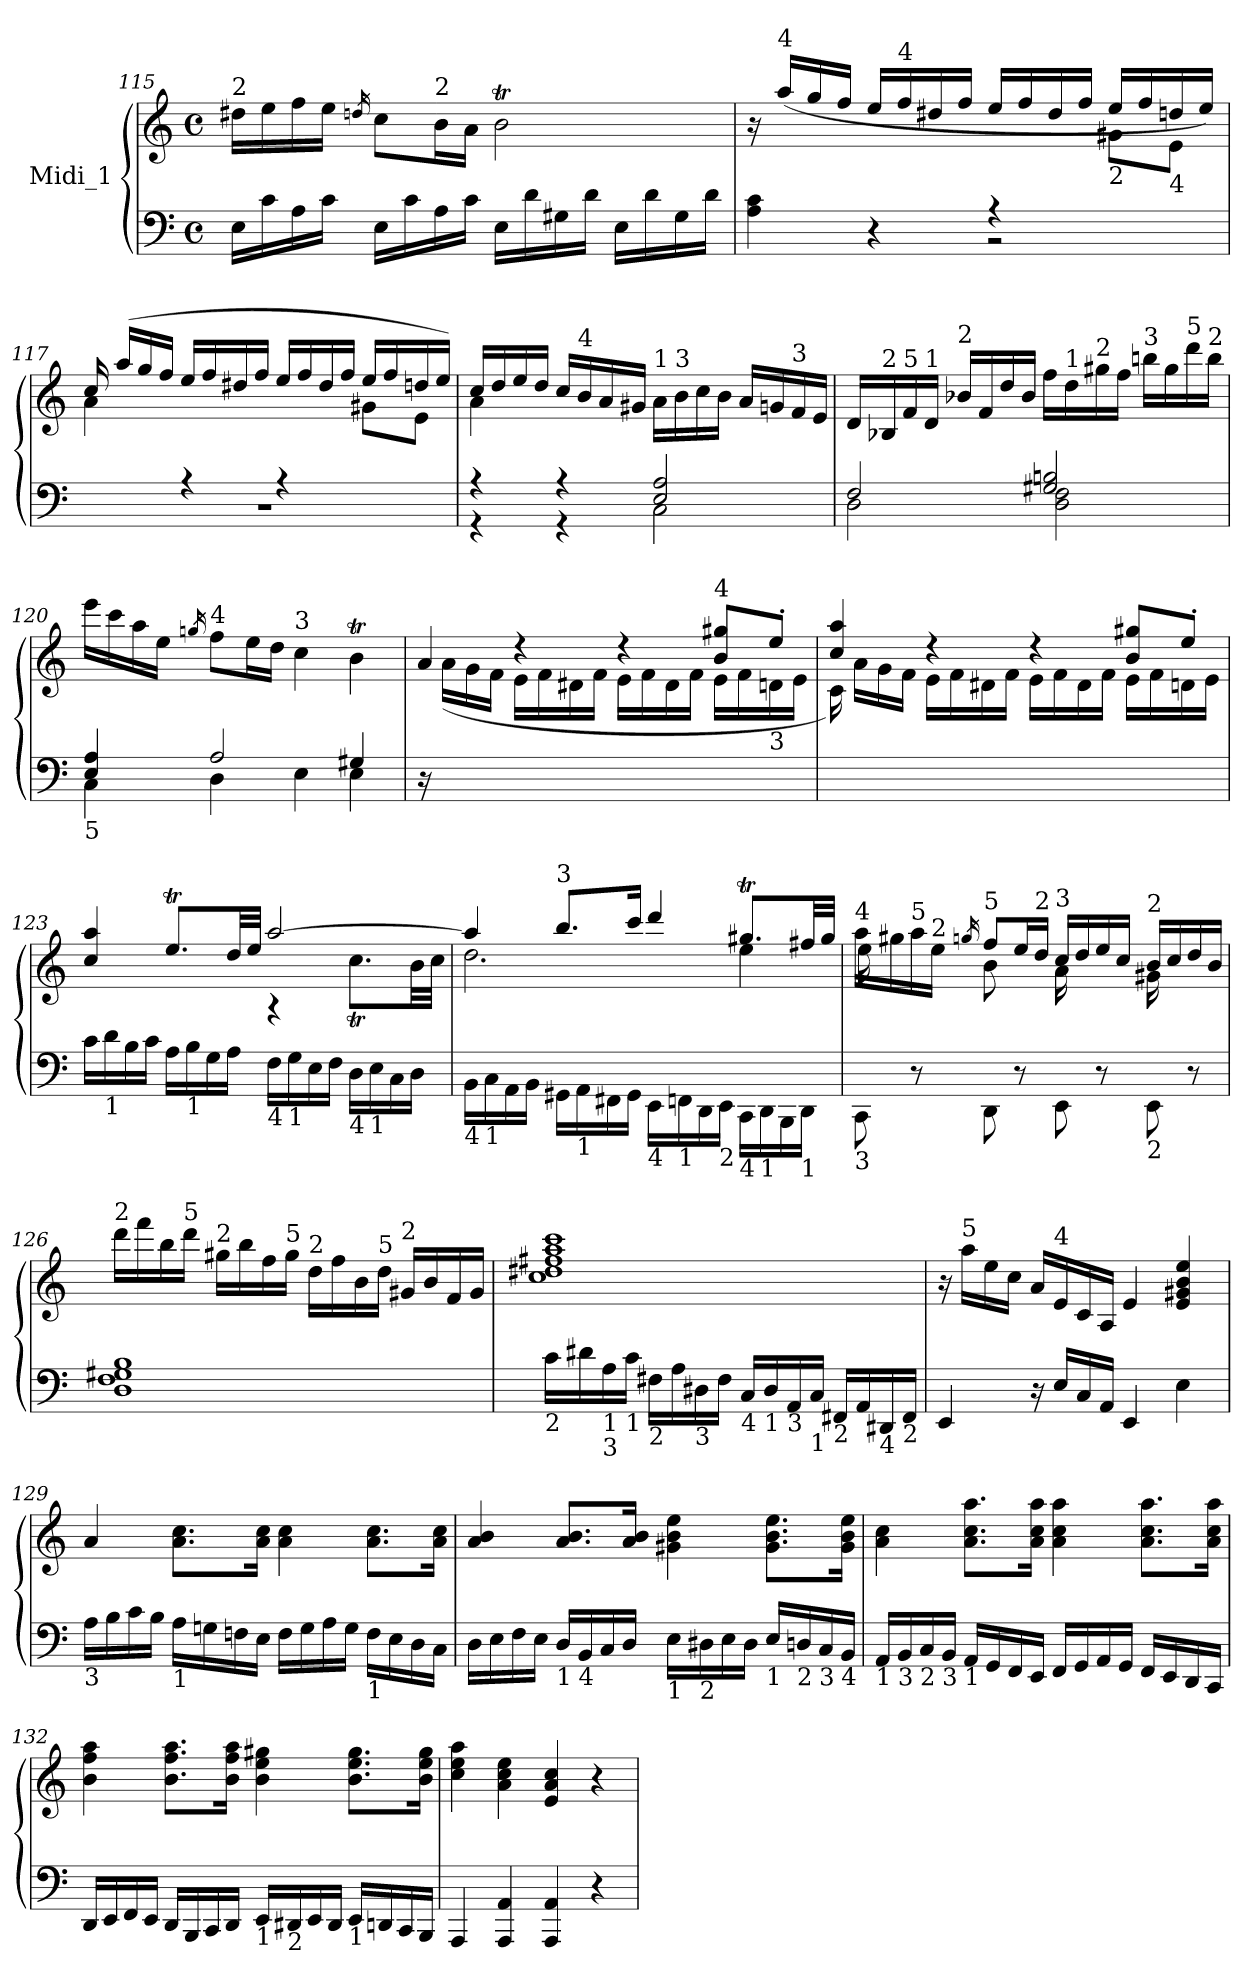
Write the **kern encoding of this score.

**kern	**kern
*part1	*part1
*staff2	*staff1
*I"Midi_1	*
*clefF4	*clefG2
*k[]	*k[]
*M4/4	*M4/4
*met(c)	*met(c)
=115	=115
!	!LO:TX:a:t=2
16E\LL	16dd#X\LL
16c\	16ee\
16A\	16ff\
16c\JJ	16ee\JJ
.	16qddn/
16E\LL	8cc\L
16c\	.
!	!LO:TX:a:t=2
16A\	16b\L
16c\JJ	16a\JJ
16E\LL	2bt\
16d\	.
16G#X\	.
16d\JJ	.
16E\LL	.
16d\	.
16G#\	.
16d\JJ	.
!!LO:LB:g=z
=116	=116
*^	*^
2ryy	4A\ 4c\	16r	2.ryy
!	!	!LO:TX:a:t=4	!
.	.	(>16aa/LL	.
.	.	16gg/	.
.	.	16ff/JJ	.
.	4r	16ee/LL	.
!	!	!LO:TX:a:t=4	!
.	.	16ff/	.
.	.	16dd#X/	.
.	.	16ff/JJ	.
4r	2r	16ee/LL	.
.	.	16ff/	.
.	.	16dd#/	.
.	.	16ff/JJ	.
!	!	!LO:TX:b:t=2	!
4ryy	.	16ee/LL	8g#X\L
.	.	16ff/	.
!	!	!LO:TX:b:t=4	!
.	.	16ddn/	8e\J
.	.	16ee/JJ)	.
=117	=117	=117	=117
4ryy	1r	16cc/	4a\
.	.	(>16aa/LL	.
.	.	16gg/	.
.	.	16ff/JJ	.
4r	.	16ee/LL	2ryy
.	.	16ff/	.
.	.	16dd#X/	.
.	.	16ff/JJ	.
4r	.	16ee/LL	.
.	.	16ff/	.
.	.	16dd#/	.
.	.	16ff/JJ	.
4ryy	.	16ee/LL	8g#X\L
.	.	16ff/	.
.	.	16ddn/	8e\J
.	.	16ee/JJ)	.
!!LO:LB:g=z	!!
=118	=118	=118	=118
*	*^	*	*
4ryy	4r	4r	16cc/LL	4a\
.	.	.	16dd/	.
.	.	.	16ee/	.
.	.	.	16dd/JJ	.
4ryy	4r	4r	16cc/LL	2.ryy
!	!	!	!LO:TX:a:t=4	!
.	.	.	16b/	.
.	.	.	16a/	.
.	.	.	16g#X/JJ	.
!	!	!	!LO:TX:a:t=1	!
2ryy	2E/ 2A/	2C\	16a\LL	.
!	!	!	!LO:TX:a:t=3	!
.	.	.	16b\	.
.	.	.	16cc\	.
.	.	.	16b\JJ	.
.	.	.	16a/LL	.
.	.	.	16gn/	.
!	!	!	!LO:TX:a:t=3	!
.	.	.	16f/	.
.	.	.	16e/JJ	.
*	*	*	*v	*v
=119	=119	=119	=119
2ryy	2F/	2D\	16d/LL
!	!	!	!LO:TX:a:t=2
.	.	.	16B-X/
!	!	!	!LO:TX:a:t=5
.	.	.	16f/
!	!	!	!LO:TX:a:t=1
.	.	.	16d/JJ
!	!	!	!LO:TX:a:t=2
.	.	.	16b-X/LL
.	.	.	16f/
.	.	.	16dd/
.	.	.	16b-/JJ
2ryy	2G#X/ 2Bni/	2D\ 2F\	16ff\LL
!	!	!	!LO:TX:a:t=1
.	.	.	16dd\
!	!	!	!LO:TX:a:t=2
.	.	.	16gg#X\
.	.	.	16ff\JJ
!	!	!	!LO:TX:a:t=3
.	.	.	16bbni\LL
.	.	.	16gg#\
!	!	!	!LO:TX:a:t=5
.	.	.	16ddd\
!	!	!	!LO:TX:a:t=2
.	.	.	16bb\JJ
!!LO:LB:g=z
=120	=120	=120	=120
!LO:TX:b:t=5	!	!	!
2ryy	4E/ 4A/	4C\	16eee\LL
.	.	.	16ccc\
.	.	.	16aa\
.	.	.	16ee\JJ
.	.	.	16qggni/
!	!	!	!LO:TX:a:t=4
.	2A/	4D\	8ff\L
.	.	.	16ee\L
.	.	.	16dd\JJ
!	!	!	!LO:TX:a:t=3
2ryy	.	4E\	4cc\
.	4G#X/	4E\	4bt\
*	*v	*v	*
!!LO:LB:g=z
=121	=121	=121
*	*	*^
16r	2ryy	4a/	16ryy
2...ryy	.	.	(16a\LL
.	.	.	16g\
.	.	.	16f\JJ
.	.	4r	16e\LL
.	.	.	16f\
.	.	.	16d#X\
.	.	.	16f\JJ
.	2ryy	4r	16e\LL
.	.	.	16f\
.	.	.	16d#\
.	.	.	16f\JJ
!	!	!LO:TX:a:t=4	!
.	.	8b/ 8gg#X/L	16e\LL
.	.	.	16f\
!	!	!LO:TX:b:t=3	!
.	.	8ee'/J	16dn\
.	.	.	16e\JJ
*v	*v	*	*
=122	=122	=122
2ryy	4cc/ 4aa/	16c\)
.	.	16a\LL
.	.	16g\
.	.	16f\JJ
.	4r	16e\LL
.	.	16f\
.	.	16d#X\
.	.	16f\JJ
2ryy	4r	16e\LL
.	.	16f\
.	.	16d#\
.	.	16f\JJ
.	8b/ 8gg#X/L	16e\LL
.	.	16f\
.	8ee'/J	16dn\
.	.	16e\JJ
!!LO:PB:g=z	!!
=123	=123	=123
*^	*	*
2ryy	16c\LL	4cc/ 4aa/	2.ryy
!	!LO:TX:b:t=1	!	!
.	16d\	.	.
.	16B\	.	.
.	16c\JJ	.	.
.	16A\LL	8.eet/L	.
!	!LO:TX:b:t=1	!	!
.	16B\	.	.
.	16G\	.	.
.	16A\JJ	32dd/LL	.
.	.	32ee/JJJ	.
!LO:TX:b:t=4	!	!	!
4rb	16F\LL	[2aa/	.
!	!LO:TX:b:t=1	!	!
.	16G\	.	.
.	16E\	.	.
.	16F\JJ	.	.
!LO:TX:b:t=4	!	!	!
4ryy	16D\LL	.	8.ccT\L
!	!LO:TX:b:t=1	!	!
.	16E\	.	.
.	16C\	.	.
.	16D\JJ	.	32b\LL
.	.	.	32cc\JJJ
*v	*v	*	*
=124	=124	=124
!LO:TX:b:t=4	!	!
16BB\LL	4aa/]	2.dd\
!LO:TX:b:t=1	!	!
16C\	.	.
16AA\	.	.
16BB\JJ	.	.
!	!LO:TX:a:t=3	!
16GG#X\LL	8.bb/L	.
!LO:TX:b:t=1	!	!
16AA\	.	.
16FF#X\	.	.
16GG#\JJ	16ccc/Jk	.
!LO:TX:b:t=4	!	!
16EE\LL	4ddd/	.
!LO:TX:b:t=1	!	!
16FFn\	.	.
16DD\	.	.
!LO:TX:b:t=2	!	!
16EE\JJ	.	.
!LO:TX:b:t=4	!	!
16CC\LL	8.gg#Xt/L	4ee\
!LO:TX:b:t=1	!	!
16DD\	.	.
16BBB\	.	.
!LO:TX:b:t=1	!	!
16DD\JJ	32ff#X/LL	.
.	32gg#/JJJ	.
!!LO:LB:g=z	!!
=125	=125	=125
*^	*	*
!	!	!LO:TX:a:t=4	!
!LO:TX:b:t=3	!	!	!
16ryy	8CC\	16aa\LL	16ee\
8ryy	.	16gg#X\	8.ryy
!	!	!LO:TX:a:t=5	!
.	8r	16aa\	.
!	!	!LO:TX:a:t=2	!
16ryy	.	16ee\JJ	.
.	.	16qggn/	.
!	!	!LO:TX:a:t=5	!
8ryy	8DD\	8ff/L	8b\
8ryy	8r	16ee/L	8ryy
!	!	!LO:TX:a:t=2	!
.	.	16dd/JJ	.
!	!	!LO:TX:a:t=3	!
16ryy	8EE\	16cc/LL	16a\
8ryy	.	16dd/	8.ryy
.	8r	16ee/	.
16ryy	.	16cc/JJ	.
!	!	!LO:TX:a:t=2	!
!LO:TX:b:t=2	!	!	!
16ryy	8EE\	16b/LL	16g#X\
16ryy	.	16cc/	8.ryy
8ryy	8r	16dd/	.
.	.	16b/JJ	.
*	*	*v	*v
=126	=126	=126
!	!	!LO:TX:a:t=2
2ryy	1Dj 1Fj 1G#Xj 1Bj	16ddd\LL
.	.	16fff\
.	.	16bb\
!	!	!LO:TX:a:t=5
.	.	16ddd\JJ
!	!	!LO:TX:a:t=2
.	.	16gg#X\LL
.	.	16bb\
.	.	16ff\
!	!	!LO:TX:a:t=5
.	.	16gg#\JJ
!	!	!LO:TX:a:t=2
2ryy	.	16dd\LL
.	.	16ff\
.	.	16b\
!	!	!LO:TX:a:t=5
.	.	16dd\JJ
!	!	!LO:TX:a:t=2
.	.	16g#X/LL
.	.	16b/
.	.	16f/
.	.	16g#/JJ
*v	*v	*
!!LO:LB:g=z
=127	=127
!LO:TX:b:t=2	!
16c\LL	1ccj 1dd#Xj 1ff#Xj 1aaj 1cccj
16d#X\	.
!LO:TX:b:t=1	!
!LO:TX:b:t=3	!
16A\	.
!LO:TX:b:t=1	!
16c\JJ	.
!LO:TX:b:t=2	!
16F#X\LL	.
16A\	.
!LO:TX:b:t=3	!
16D#X\	.
16F#\JJ	.
!LO:TX:b:t=4	!
16C/LL	.
!LO:TX:b:t=1	!
16D#/	.
!LO:TX:b:t=3	!
16AA/	.
!LO:TX:b:t=1	!
16C/JJ	.
!LO:TX:b:t=2	!
16FF#X/LL	.
16AA/	.
!LO:TX:b:t=4	!
16DD#X/	.
!LO:TX:b:t=2	!
16FF#/JJ	.
=128	=128
4EE/	16r
!	!LO:TX:a:t=5
.	16aa\LL
.	16ee\
.	16cc\JJ
16r	16a/LL
!	!LO:TX:a:t=4
16E/LL	16e/
16C/	16c/
16AA/JJ	16A/JJ
4EE/	4e/
4E\	4e/ 4g#X/ 4b/ 4ee/
!!LO:LB:g=z
=129	=129
!LO:TX:b:t=3	!
16A\LL	4a/
16B\	.
16c\	.
16B\JJ	.
!LO:TX:b:t=1	!
16A\LL	8.a\ 8.cc\L
16Gni\	.
16Fni\	.
16E\JJ	16a\ 16cc\Jk
16F\LL	4a\ 4cc\
16G\	.
16A\	.
16G\JJ	.
!LO:TX:b:t=1	!
16F\LL	8.a\ 8.cc\L
16E\	.
16D\	.
16C\JJ	16a\ 16cc\Jk
!!LO:PB:g=z
=130	=130
16D\LL	4a/ 4b/
16E\	.
16F\	.
16E\JJ	.
!LO:TX:b:t=1	!
16D/LL	8.a/ 8.b/L
!LO:TX:b:t=4	!
16BB/	.
16C/	.
16D/JJ	16a/ 16b/Jk
!LO:TX:b:t=1	!
16E\LL	4g#X\ 4b\ 4ee\
!LO:TX:b:t=2	!
16D#X\	.
16E\	.
16D#\JJ	.
!LO:TX:b:t=1	!
16E/LL	8.g#\ 8.b\ 8.ee\L
!LO:TX:b:t=2	!
16Dn/	.
!LO:TX:b:t=3	!
16C/	.
!LO:TX:b:t=4	!
16BB/JJ	16g#\ 16b\ 16ee\Jk
=131	=131
!LO:TX:b:t=1	!
16AA/LL	4a\ 4cc\
!LO:TX:b:t=3	!
16BB/	.
!LO:TX:b:t=2	!
16C/	.
!LO:TX:b:t=3	!
16BB/JJ	.
!LO:TX:b:t=1	!
16AA/LL	8.a\ 8.cc\ 8.aa\L
16GG/	.
16FF/	.
16EE/JJ	16a\ 16cc\ 16aa\Jk
16FF/LL	4a\ 4cc\ 4aa\
16GG/	.
16AA/	.
16GG/JJ	.
16FF/LL	8.a\ 8.cc\ 8.aa\L
16EE/	.
16DD/	.
16CC/JJ	16a\ 16cc\ 16aa\Jk
!!LO:LB:g=z
=132	=132
16DD/LL	4b\ 4ff\ 4aa\
16EE/	.
16FF/	.
16EE/JJ	.
16DD/LL	8.b\ 8.ff\ 8.aa\L
16BBB/	.
16CC/	.
16DD/JJ	16b\ 16ff\ 16aa\Jk
!LO:TX:b:t=1	!
16EE/LL	4b\ 4ee\ 4gg#X\
!LO:TX:b:t=2	!
16DD#X/	.
16EE/	.
16DD#/JJ	.
!LO:TX:b:t=1	!
16EE/LL	8.b\ 8.ee\ 8.gg#\L
16DDn/	.
16CC/	.
16BBB/JJ	16b\ 16ee\ 16gg#\Jk
=133	=133
4AAA/	4cc\ 4ee\ 4aa\
4AAA/ 4AA/	4a\ 4cc\ 4ee\
4AAA/ 4AA/	4e/ 4a/ 4cc/
4r	4r
=	=
*-	*-
